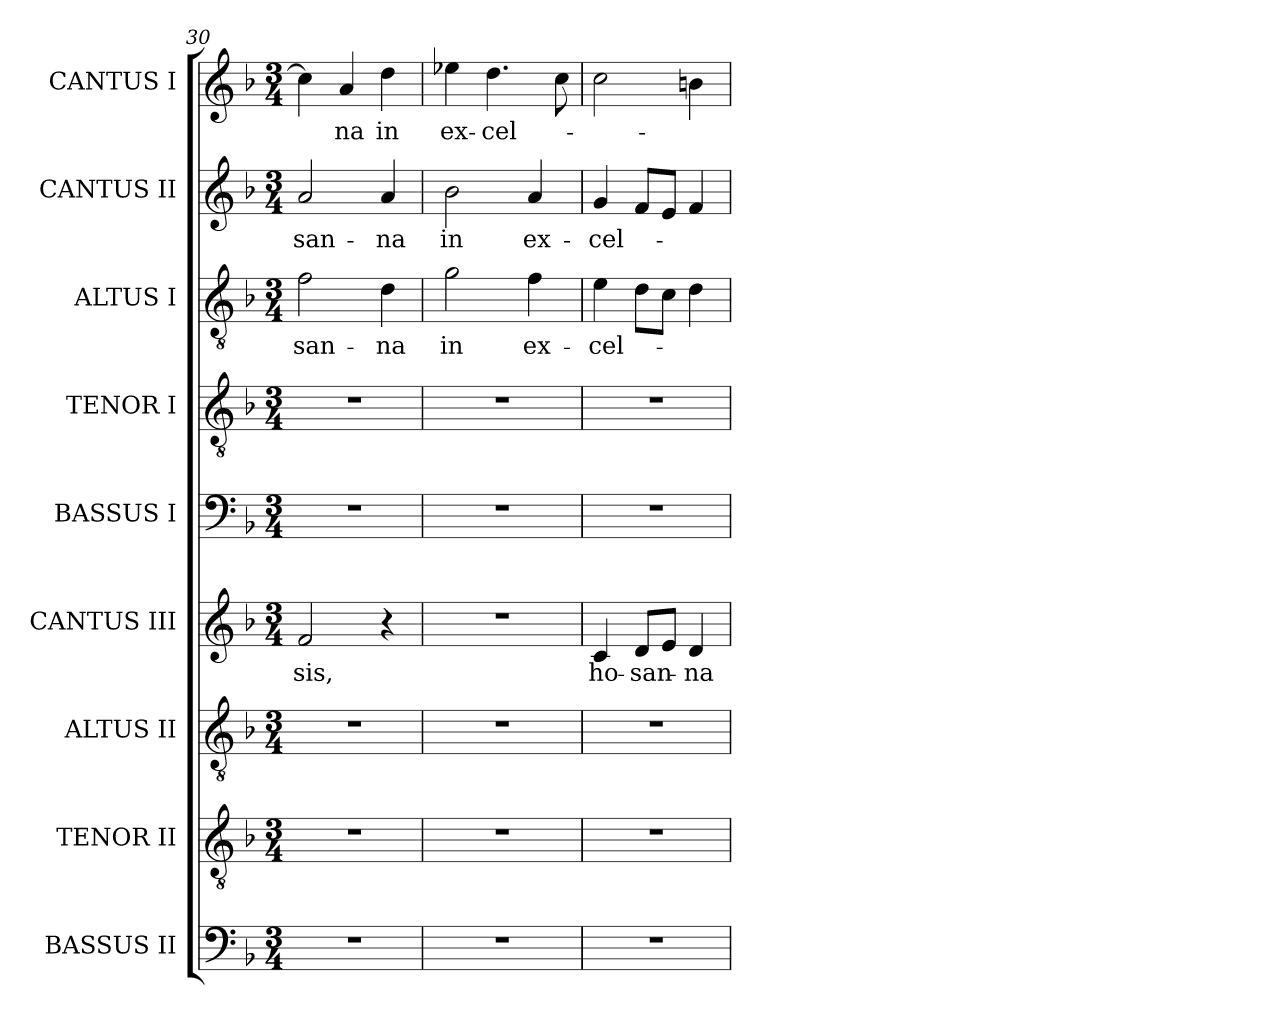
**kern	**kern	**kern	**kern	**text	**kern	**kern	**kern	**text	**kern	**text	**kern	**text
*part9	*part8	*part7	*part6	*part6	*part5	*part4	*part3	*part3	*part2	*part2	*part1	*part1
*staff9	*staff8	*staff7	*staff6	*staff6	*staff5	*staff4	*staff3	*staff3	*staff2	*staff2	*staff1	*staff1
*I"BASSUS II	*I"TENOR II	*I"ALTUS II	*I"CANTUS III	*	*I"BASSUS I	*I"TENOR I	*I"ALTUS I	*	*I"CANTUS II	*	*I"CANTUS I	*
*I'B. II	*I'T. II	*I'A. II	*I'C. III	*	*I'B. I	*I'T. I	*I'A. I	*	*I'C. II	*	*I'C. I	*
*clefF4	*clefGv2	*clefGv2	*clefG2	*	*clefF4	*clefGv2	*clefGv2	*	*clefG2	*	*clefG2	*
*	*ITrd7c12	*ITrd7c12	*	*	*	*ITrd7c12	*ITrd7c12	*	*	*	*	*
*k[b-]	*k[b-]	*k[b-]	*k[b-]	*	*k[b-]	*k[b-]	*k[b-]	*	*k[b-]	*	*k[b-]	*
*F:	*F:	*F:	*F:	*	*F:	*F:	*F:	*	*F:	*	*F:	*
*M3/4	*M3/4	*M3/4	*M3/4	*	*M3/4	*M3/4	*M3/4	*	*M3/4	*	*M3/4	*
=30	=30	=30	=30	=30	=30	=30	=30	=30	=30	=30	=30	=30
!LO:N:vis=1	!LO:N:vis=1	!LO:N:vis=1	!	!	!	!	!	!	!	!	!	!
!	!	!	!	!LO:LY:b:color=#000000	!LO:N:vis=1	!LO:N:vis=1	!	!	!	!	!	!
!	!	!	!	!	!	!	!	!LO:LY:b:color=#000000	!	!	!	!
!	!	!	!	!	!	!	!	!	!	!LO:LY:b:color=#000000	!	!
2.r	2.r	2.r	2fi/	-sis,	2.r	2.r	2Fi\	-san-	2ai/	-san-	4cci\]	.
!	!	!	!	!	!	!	!	!	!	!	!	!LO:LY:b:color=#000000
.	.	.	.	.	.	.	.	.	.	.	4ai/	-na
!	!	!	!	!	!	!	!	!LO:LY:b:color=#000000	!	!	!	!
!	!	!	!	!	!	!	!	!	!	!LO:LY:b:color=#000000	!	!
!	!	!	!	!	!	!	!	!	!	!	!	!LO:LY:b:color=#000000
.	.	.	4r	.	.	.	4Di\	-na	4ai/	-na	4ddi\	in
=31	=31	=31	=31	=31	=31	=31	=31	=31	=31	=31	=31	=31
!LO:N:vis=1	!LO:N:vis=1	!LO:N:vis=1	!LO:N:vis=1	!	!LO:N:vis=1	!LO:N:vis=1	!	!	!	!	!	!
!	!	!	!	!	!	!	!	!LO:LY:b:color=#000000	!	!	!	!
!	!	!	!	!	!	!	!	!	!	!LO:LY:b:color=#000000	!	!
!	!	!	!	!	!	!	!	!	!	!	!	!LO:LY:b:color=#000000
2.r	2.r	2.r	2.r	.	2.r	2.r	2Gi\	in	2b-i\	in	4ee-Xi\	ex-
!	!	!	!	!	!	!	!	!	!	!	!	!LO:LY:b:color=#000000
.	.	.	.	.	.	.	.	.	.	.	4.ddi\	-cel-
!	!	!	!	!	!	!	!	!LO:LY:b:color=#000000	!	!	!	!
!	!	!	!	!	!	!	!	!	!	!LO:LY:b:color=#000000	!	!
.	.	.	.	.	.	.	4Fi\	ex-	4ai/	ex-	.	.
.	.	.	.	.	.	.	.	.	.	.	8cci\	.
!!LO:PB:g=z
=32	=32	=32	=32	=32	=32	=32	=32	=32	=32	=32	=32	=32
!LO:N:vis=1	!LO:N:vis=1	!LO:N:vis=1	!	!	!	!	!	!	!	!	!	!
!	!	!	!	!LO:LY:b:color=#000000	!LO:N:vis=1	!LO:N:vis=1	!	!	!	!	!	!
!	!	!	!	!	!	!	!	!LO:LY:b:color=#000000	!	!	!	!
!	!	!	!	!	!	!	!	!	!	!LO:LY:b:color=#000000	!	!
2.r	2.r	2.r	4ci/	ho-	2.r	2.r	4Ei\	-cel-	4gi/	-cel-	2cci\	.
!	!	!	!	!LO:LY:b:color=#000000	!	!	!	!	!	!	!	!
.	.	.	8di/L	-san-	.	.	8Di\L	.	8fi/L	.	.	.
.	.	.	8ei/J	.	.	.	8Ci\J	.	8ei/J	.	.	.
!	!	!	!	!LO:LY:b:color=#000000	!	!	!	!	!	!	!	!
.	.	.	4di/	-na	.	.	4Di\	.	4fi/	.	4bni\	.
=	=	=	=	=	=	=	=	=	=	=	=	=
*-	*-	*-	*-	*-	*-	*-	*-	*-	*-	*-	*-	*-
